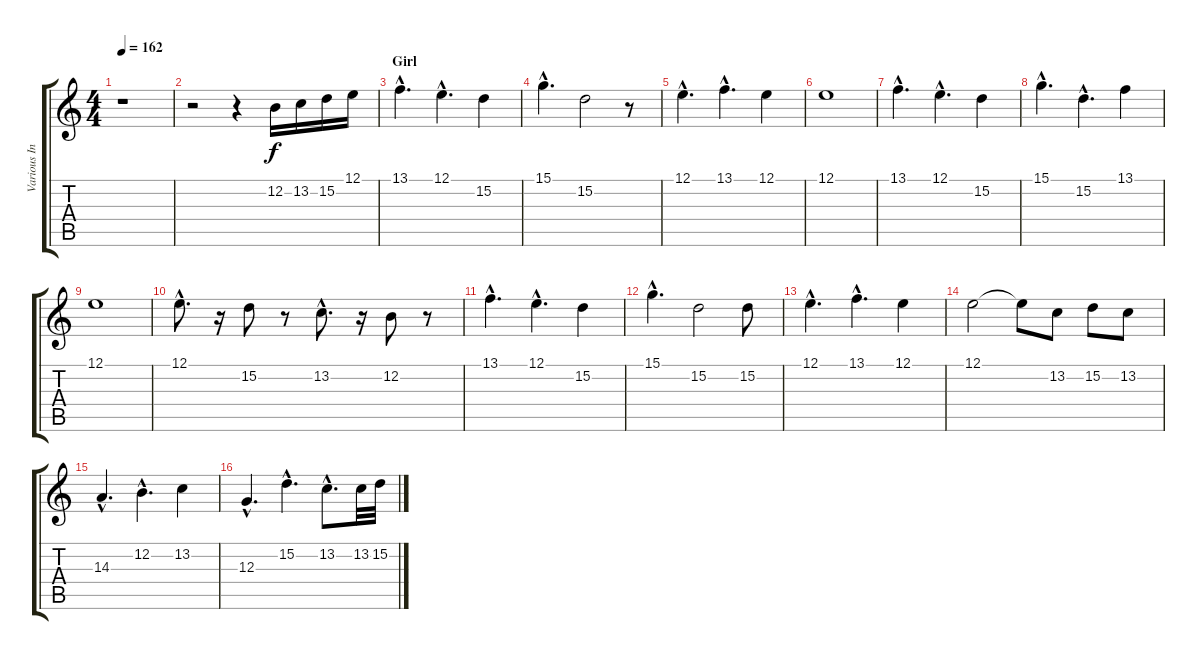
\track ("Various Ins." "Various In") {instrument violin}
\staff {score tabs}
\tuning (E4 B3 G3 D3 A2 E2) {hide}
\ts (4 4)
\tempo 162
\clef g2
\ks c
r.1{dy f} |
r.2 r.4 12.2.16{instrument violin} 13.2.16 15.2.16 12.1.16 |
\section ("" "Girl")
13.1{hac}.4{d} 12.1{hac}.4{d} 15.2.4 |
15.1{hac}.4{d} 15.2.2 r.8 |
12.1{hac}.4{d} 13.1{hac}.4{d} 12.1.4 |
12.1.1 |
13.1{hac}.4{d} 12.1{hac}.4{d} 15.2.4 |
15.1{hac}.4{d} 15.2{hac}.4{d} 13.1.4 |
12.1.1 |
12.1{hac}.8{d} r.16 15.2.8 r.8 13.2{hac}.8{d} r.16 12.2.8 r.8 |
\section ("" "")
13.1{hac}.4{d} 12.1{hac}.4{d} 15.2.4 |
15.1{hac}.4{d} 15.2.2 15.2.8 |
12.1{hac}.4{d} 13.1{hac}.4{d} 12.1.4 |
12.1.2 12.1{t}.8 13.2.8 15.2.8 13.2.8 |
14.3{hac}.4{d} 12.2{hac}.4{d} 13.2.4 |
12.3{hac}.4{d} 15.2{hac}.4{d} 13.2{hac}.8{d} 13.2.32 15.2.32
